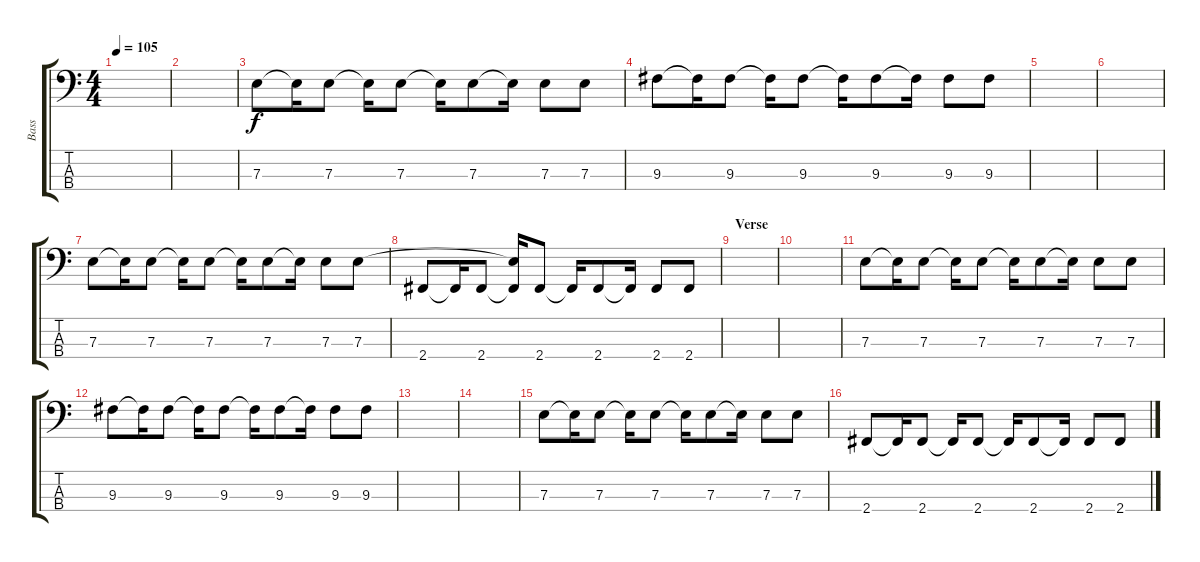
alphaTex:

\track ("Bass" "Bass") {instrument electricbasspick}
\staff {score tabs}
\tuning (G2 D2 A1 E1) {hide}
\ts (4 4)
\tempo 105
\clef f4
\ks c
|
|
7.3.8 7.3{t}.16 7.3.8 7.3{t}.16 7.3.8 7.3{t}.16 7.3.8 7.3{t}.16 7.3.8 7.3.8 |
9.3.8 9.3{t}.16 9.3.8 9.3{t}.16 9.3.8 9.3{t}.16 9.3.8 9.3{t}.16 9.3.8 9.3.8 |
|
|
7.3.8 7.3{t}.16 7.3.8 7.3{t}.16 7.3.8 7.3{t}.16 7.3.8 7.3{t}.16 7.3.8 7.3.8 |
2.4.8 2.4{t}.16 2.4.8 (7.3{t} 2.4{t}).16 2.4.8 2.4{t}.16 2.4.8 2.4{t}.16 2.4.8 2.4.8 |
\section ("" "Verse")
|
|
7.3.8 7.3{t}.16 7.3.8 7.3{t}.16 7.3.8 7.3{t}.16 7.3.8 7.3{t}.16 7.3.8 7.3.8 |
9.3.8 9.3{t}.16 9.3.8 9.3{t}.16 9.3.8 9.3{t}.16 9.3.8 9.3{t}.16 9.3.8 9.3.8 |
|
|
7.3.8 7.3{t}.16 7.3.8 7.3{t}.16 7.3.8 7.3{t}.16 7.3.8 7.3{t}.16 7.3.8 7.3.8 |
2.4.8 2.4{t}.16 2.4.8 2.4{t}.16 2.4.8 2.4{t}.16 2.4.8 2.4{t}.16 2.4.8 2.4.8
